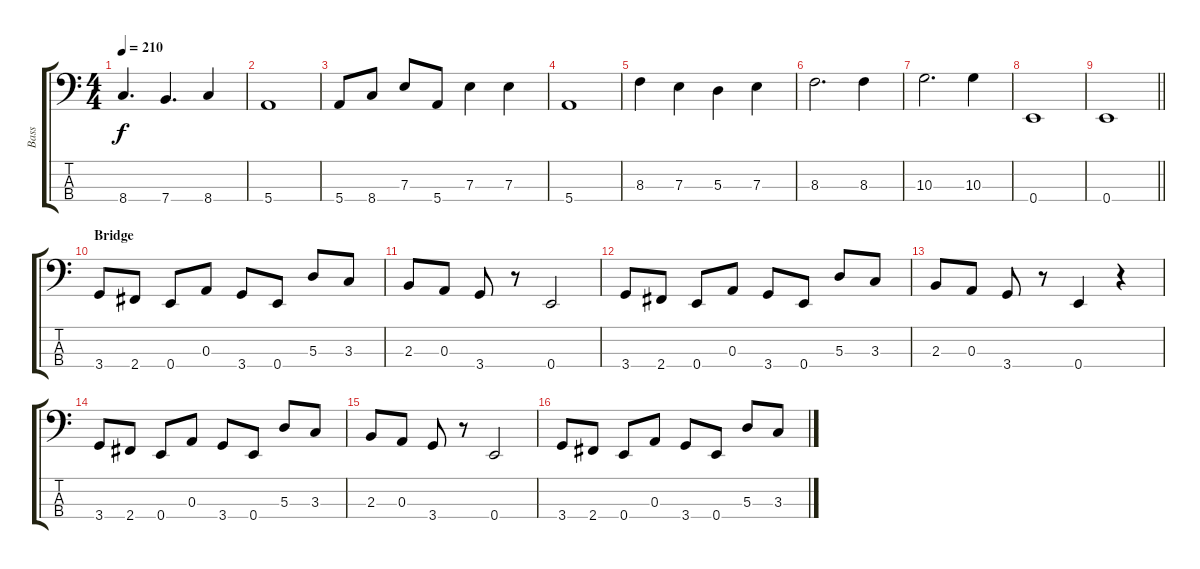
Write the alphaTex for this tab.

\track ("Bass" "Bass") {instrument electricbassfinger}
\staff {score tabs}
\tuning (G2 D2 A1 E1) {hide}
\ts (4 4)
\tempo 210
\clef f4
\ks c
8.4.4{d dy f} 7.4.4{d} 8.4.4 |
5.4.1 |
5.4.8 8.4.8 7.3.8 5.4.8 7.3.4 7.3.4 |
5.4.1 |
8.3.4 7.3.4 5.3.4 7.3.4 |
8.3.2{d} 8.3.4 |
10.3.2{d} 10.3.4 |
0.4.1 |
\barLineRight lightlight
0.4.1 |
\section ("" "Bridge")
3.4.8 2.4.8 0.4.8 0.3.8 3.4.8 0.4.8 5.3.8 3.3.8 |
2.3.8 0.3.8 3.4.8 r.8 0.4.2 |
3.4.8 2.4.8 0.4.8 0.3.8 3.4.8 0.4.8 5.3.8 3.3.8 |
2.3.8 0.3.8 3.4.8 r.8 0.4.4 r.4 |
3.4.8 2.4.8 0.4.8 0.3.8 3.4.8 0.4.8 5.3.8 3.3.8 |
2.3.8 0.3.8 3.4.8 r.8 0.4.2 |
3.4.8 2.4.8 0.4.8 0.3.8 3.4.8 0.4.8 5.3.8 3.3.8
